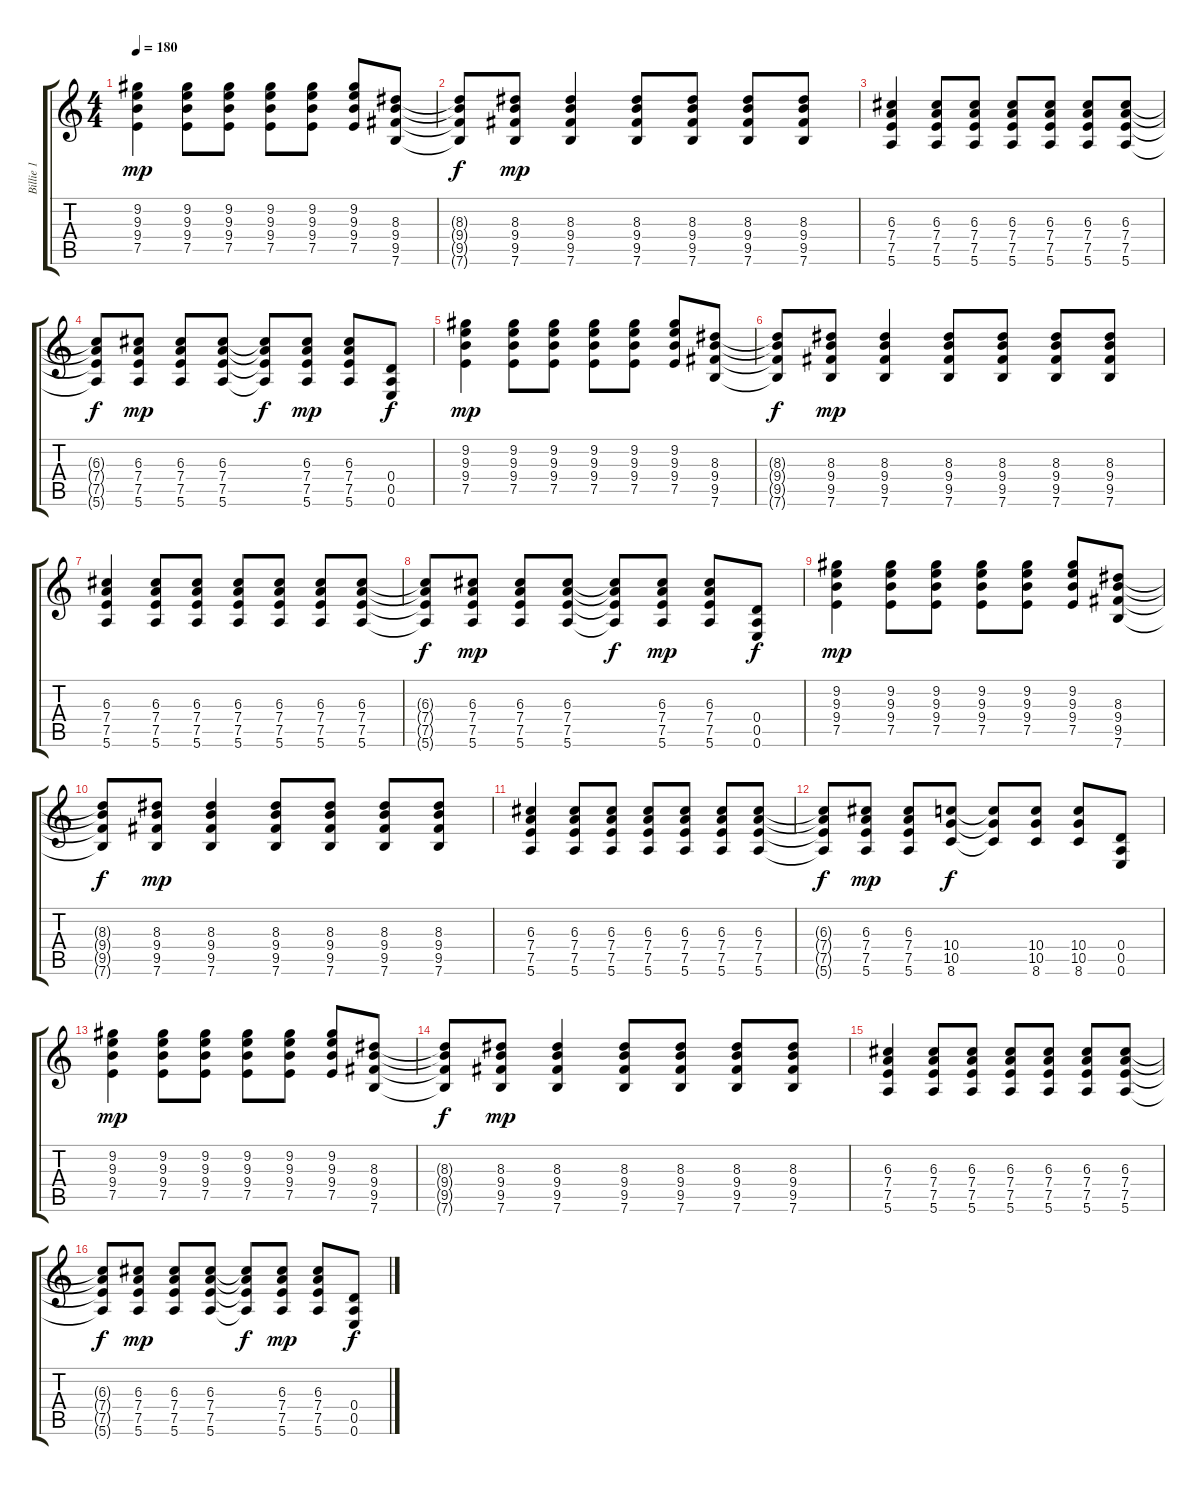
\track ("Billie 1" "Billie 1") {instrument distortionguitar}
\staff {score tabs}
\tuning (E4 B3 G3 D3 A2 E2) {hide}
\ts (4 4)
\tempo 180
\clef g2
\ks c
(9.2 9.3 9.4 7.5).4{dy mp} (9.2 9.3 9.4 7.5).8 (9.2 9.3 9.4 7.5).8 (9.2 9.3 9.4 7.5).8 (9.2 9.3 9.4 7.5).8 (9.2 9.3 9.4 7.5).8 (8.3 9.4 9.5 7.6).8 |
(8.3{t} 9.4{t} 9.5{t} 7.6{t}).8{dy f} (8.3 9.4 9.5 7.6).8{dy mp} (8.3 9.4 9.5 7.6).4 (8.3 9.4 9.5 7.6).8 (8.3 9.4 9.5 7.6).8 (8.3 9.4 9.5 7.6).8 (8.3 9.4 9.5 7.6).8 |
(6.3 7.4 7.5 5.6).4 (6.3 7.4 7.5 5.6).8 (6.3 7.4 7.5 5.6).8 (6.3 7.4 7.5 5.6).8 (6.3 7.4 7.5 5.6).8 (6.3 7.4 7.5 5.6).8 (6.3 7.4 7.5 5.6).8 |
(6.3{t} 7.4{t} 7.5{t} 5.6{t}).8{dy f} (6.3 7.4 7.5 5.6).8{dy mp} (6.3 7.4 7.5 5.6).8 (6.3 7.4 7.5 5.6).8 (6.3{t} 7.4{t} 7.5{t} 5.6{t}).8{dy f} (6.3 7.4 7.5 5.6).8{dy mp} (6.3 7.4 7.5 5.6).8 (0.4 0.5 0.6).8{dy f} |
(9.2 9.3 9.4 7.5).4{dy mp} (9.2 9.3 9.4 7.5).8 (9.2 9.3 9.4 7.5).8 (9.2 9.3 9.4 7.5).8 (9.2 9.3 9.4 7.5).8 (9.2 9.3 9.4 7.5).8 (8.3 9.4 9.5 7.6).8 |
(8.3{t} 9.4{t} 9.5{t} 7.6{t}).8{dy f} (8.3 9.4 9.5 7.6).8{dy mp} (8.3 9.4 9.5 7.6).4 (8.3 9.4 9.5 7.6).8 (8.3 9.4 9.5 7.6).8 (8.3 9.4 9.5 7.6).8 (8.3 9.4 9.5 7.6).8 |
(6.3 7.4 7.5 5.6).4 (6.3 7.4 7.5 5.6).8 (6.3 7.4 7.5 5.6).8 (6.3 7.4 7.5 5.6).8 (6.3 7.4 7.5 5.6).8 (6.3 7.4 7.5 5.6).8 (6.3 7.4 7.5 5.6).8 |
(6.3{t} 7.4{t} 7.5{t} 5.6{t}).8{dy f} (6.3 7.4 7.5 5.6).8{dy mp} (6.3 7.4 7.5 5.6).8 (6.3 7.4 7.5 5.6).8 (6.3{t} 7.4{t} 7.5{t} 5.6{t}).8{dy f} (6.3 7.4 7.5 5.6).8{dy mp} (6.3 7.4 7.5 5.6).8 (0.4 0.5 0.6).8{dy f} |
(9.2 9.3 9.4 7.5).4{dy mp} (9.2 9.3 9.4 7.5).8 (9.2 9.3 9.4 7.5).8 (9.2 9.3 9.4 7.5).8 (9.2 9.3 9.4 7.5).8 (9.2 9.3 9.4 7.5).8 (8.3 9.4 9.5 7.6).8 |
(8.3{t} 9.4{t} 9.5{t} 7.6{t}).8{dy f} (8.3 9.4 9.5 7.6).8{dy mp} (8.3 9.4 9.5 7.6).4 (8.3 9.4 9.5 7.6).8 (8.3 9.4 9.5 7.6).8 (8.3 9.4 9.5 7.6).8 (8.3 9.4 9.5 7.6).8 |
(6.3 7.4 7.5 5.6).4 (6.3 7.4 7.5 5.6).8 (6.3 7.4 7.5 5.6).8 (6.3 7.4 7.5 5.6).8 (6.3 7.4 7.5 5.6).8 (6.3 7.4 7.5 5.6).8 (6.3 7.4 7.5 5.6).8 |
(6.3{t} 7.4{t} 7.5{t} 5.6{t}).8{dy f} (6.3 7.4 7.5 5.6).8{dy mp} (6.3 7.4 7.5 5.6).8 (10.4 10.5 8.6).8{dy f} (10.4{t} 10.5{t} 8.6{t}).8 (10.4 10.5 8.6).8 (10.4 10.5 8.6).8 (0.4 0.5 0.6).8 |
(9.2 9.3 9.4 7.5).4{dy mp} (9.2 9.3 9.4 7.5).8 (9.2 9.3 9.4 7.5).8 (9.2 9.3 9.4 7.5).8 (9.2 9.3 9.4 7.5).8 (9.2 9.3 9.4 7.5).8 (8.3 9.4 9.5 7.6).8 |
(8.3{t} 9.4{t} 9.5{t} 7.6{t}).8{dy f} (8.3 9.4 9.5 7.6).8{dy mp} (8.3 9.4 9.5 7.6).4 (8.3 9.4 9.5 7.6).8 (8.3 9.4 9.5 7.6).8 (8.3 9.4 9.5 7.6).8 (8.3 9.4 9.5 7.6).8 |
(6.3 7.4 7.5 5.6).4 (6.3 7.4 7.5 5.6).8 (6.3 7.4 7.5 5.6).8 (6.3 7.4 7.5 5.6).8 (6.3 7.4 7.5 5.6).8 (6.3 7.4 7.5 5.6).8 (6.3 7.4 7.5 5.6).8 |
(6.3{t} 7.4{t} 7.5{t} 5.6{t}).8{dy f} (6.3 7.4 7.5 5.6).8{dy mp} (6.3 7.4 7.5 5.6).8 (6.3 7.4 7.5 5.6).8 (6.3{t} 7.4{t} 7.5{t} 5.6{t}).8{dy f} (6.3 7.4 7.5 5.6).8{dy mp} (6.3 7.4 7.5 5.6).8 (0.4 0.5 0.6).8{dy f}
